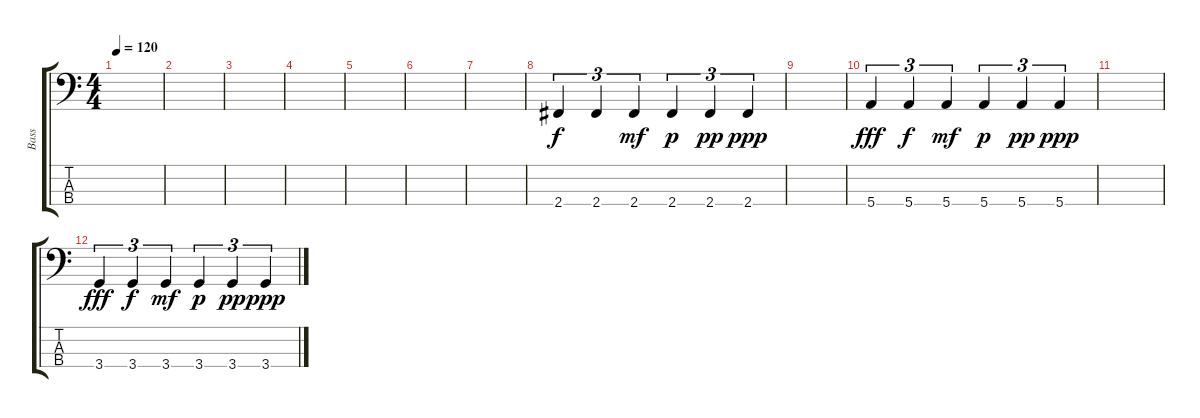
\track ("Bass" "Bass") {instrument slapbass2}
\staff {score tabs}
\tuning (G2 D2 A1 E1) {hide}
\ts (4 4)
\tempo 120
\clef f4
\ks c
|
|
|
|
|
|
|
2.4.4{tu (3 2)} 2.4.4{tu (3 2) dy f} 2.4.4{tu (3 2) dy mf} 2.4.4{tu (3 2) dy p} 2.4.4{tu (3 2) dy pp} 2.4.4{tu (3 2) dy ppp} |
|
5.4.4{tu (3 2) dy fff} 5.4.4{tu (3 2) dy f} 5.4.4{tu (3 2) dy mf} 5.4.4{tu (3 2) dy p} 5.4.4{tu (3 2) dy pp} 5.4.4{tu (3 2) dy ppp} |
|
3.4.4{tu (3 2) dy fff} 3.4.4{tu (3 2) dy f} 3.4.4{tu (3 2) dy mf} 3.4.4{tu (3 2) dy p} 3.4.4{tu (3 2) dy pp} 3.4.4{tu (3 2) dy ppp}
